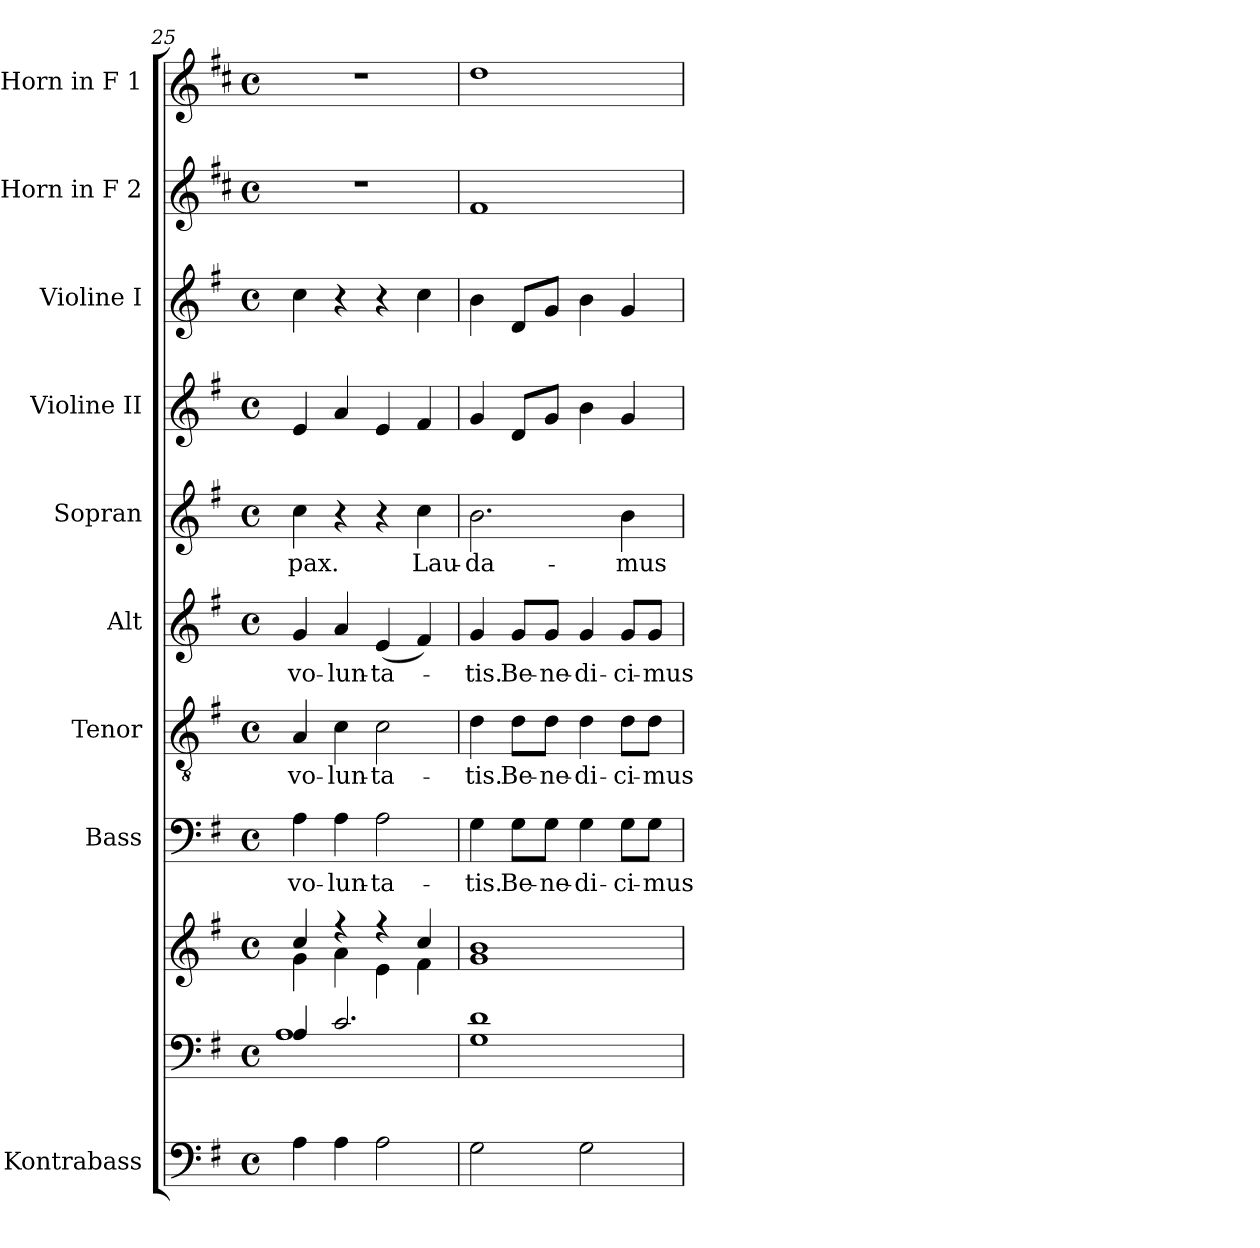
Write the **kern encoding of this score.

**kern	**kern	**kern	**kern	**text	**kern	**text	**kern	**text	**kern	**text	**kern	**kern	**kern	**kern
*part10	*part9	*part9	*part8	*part8	*part7	*part7	*part6	*part6	*part5	*part5	*part4	*part3	*part2	*part1
*staff11	*staff10	*staff9	*staff8	*staff8	*staff7	*staff7	*staff6	*staff6	*staff5	*staff5	*staff4	*staff3	*staff2	*staff1
*I"Kontrabass	*	*	*I"Bass	*	*I"Tenor	*	*I"Alt	*	*I"Sopran	*	*I"Violine II	*I"Violine I	*I"Horn in F 2	*I"Horn in F 1
*I'Kb.	*	*	*I'B.	*	*I'T.	*	*I'A.	*	*I'S.	*	*I'Vl. II	*I'Vl. I	*I'Hrn. 2	*I'Hrn. 1
*clefF4	*clefF4	*clefG2	*clefF4	*	*clefGv2	*	*clefG2	*	*clefG2	*	*clefG2	*clefG2	*clefG2	*clefG2
*ITrd7c12	*	*	*	*	*	*	*	*	*	*	*	*	*ITrd4c7	*ITrd4c7
*k[f#]	*k[f#]	*k[f#]	*k[f#]	*	*k[f#]	*	*k[f#]	*	*k[f#]	*	*k[f#]	*k[f#]	*k[f#]	*k[f#]
*G:	*G:	*G:	*G:	*	*G:	*	*G:	*	*G:	*	*G:	*G:	*G:	*G:
*M4/4	*M4/4	*M4/4	*M4/4	*	*M4/4	*	*M4/4	*	*M4/4	*	*M4/4	*M4/4	*M4/4	*M4/4
*met(c)	*met(c)	*met(c)	*met(c)	*	*met(c)	*	*met(c)	*	*met(c)	*	*met(c)	*met(c)	*met(c)	*met(c)
=25	=25	=25	=25	=25	=25	=25	=25	=25	=25	=25	=25	=25	=25	=25
*	*^	*^	*	*	*	*	*	*	*	*	*	*	*	*
!	!	!	!	!	!	!LO:LY:b	!	!LO:LY:b	!	!LO:LY:b	!	!LO:LY:b	!	!	!	!
4AA\	4A/	1A	4cc/	4g\	4A\	vo-	4A/	vo-	4g/	vo-	4cc\	pax.	4e/	4cc\	1r	1r
!	!	!	!	!	!	!LO:LY:b	!	!LO:LY:b	!	!LO:LY:b	!	!	!	!	!	!
4AA\	2.c/	.	4rff	4a\	4A\	-lun-	4c\	-lun-	4a/	-lun-	4r	.	4a/	4r	.	.
!	!	!	!	!	!	!LO:LY:b	!	!LO:LY:b	!	!LO:LY:b	!	!	!	!	!	!
2AA\	.	.	4rff	4e\	2A\	-ta-	2c\	-ta-	(<4e/	-ta-	4r	.	4e/	4r	.	.
!	!	!	!	!	!	!	!	!	!	!	!	!LO:LY:b	!	!	!	!
.	.	.	4cc/	4f#\	.	.	.	.	4f#/)	.	4cc\	Lau-	4f#/	4cc\	.	.
=26	=26	=26	=26	=26	=26	=26	=26	=26	=26	=26	=26	=26	=26	=26	=26	=26
!	!	!	!	!	!	!LO:LY:b	!	!LO:LY:b	!	!LO:LY:b	!	!LO:LY:b	!	!	!	!
2GG\	1d	1G	1b	1g	4G\	-tis.	4d\	-tis.	4g/	-tis.	2.b\	-da-	4g/	4b\	1B	1g
!	!	!	!	!	!	!LO:LY:b	!	!LO:LY:b	!	!LO:LY:b	!	!	!	!	!	!
.	.	.	.	.	8G\L	Be-	8d\L	Be-	8g/L	Be-	.	.	8d/L	8d/L	.	.
!	!	!	!	!	!	!LO:LY:b	!	!LO:LY:b	!	!LO:LY:b	!	!	!	!	!	!
.	.	.	.	.	8G\J	-ne-	8d\J	-ne-	8g/J	-ne-	.	.	8g/J	8g/J	.	.
!	!	!	!	!	!	!LO:LY:b	!	!LO:LY:b	!	!LO:LY:b	!	!	!	!	!	!
2GG\	.	.	.	.	4G\	-di-	4d\	-di-	4g/	-di-	.	.	4b\	4b\	.	.
!	!	!	!	!	!	!LO:LY:b	!	!LO:LY:b	!	!LO:LY:b	!	!LO:LY:b	!	!	!	!
.	.	.	.	.	8G\L	-ci-	8d\L	-ci-	8g/L	-ci-	4b\	-mus	4g/	4g/	.	.
!	!	!	!	!	!	!LO:LY:b	!	!LO:LY:b	!	!LO:LY:b	!	!	!	!	!	!
.	.	.	.	.	8G\J	-mus	8d\J	-mus	8g/J	-mus	.	.	.	.	.	.
*	*v	*v	*	*	*	*	*	*	*	*	*	*	*	*	*	*
*	*	*v	*v	*	*	*	*	*	*	*	*	*	*	*	*
=	=	=	=	=	=	=	=	=	=	=	=	=	=	=
*-	*-	*-	*-	*-	*-	*-	*-	*-	*-	*-	*-	*-	*-	*-
